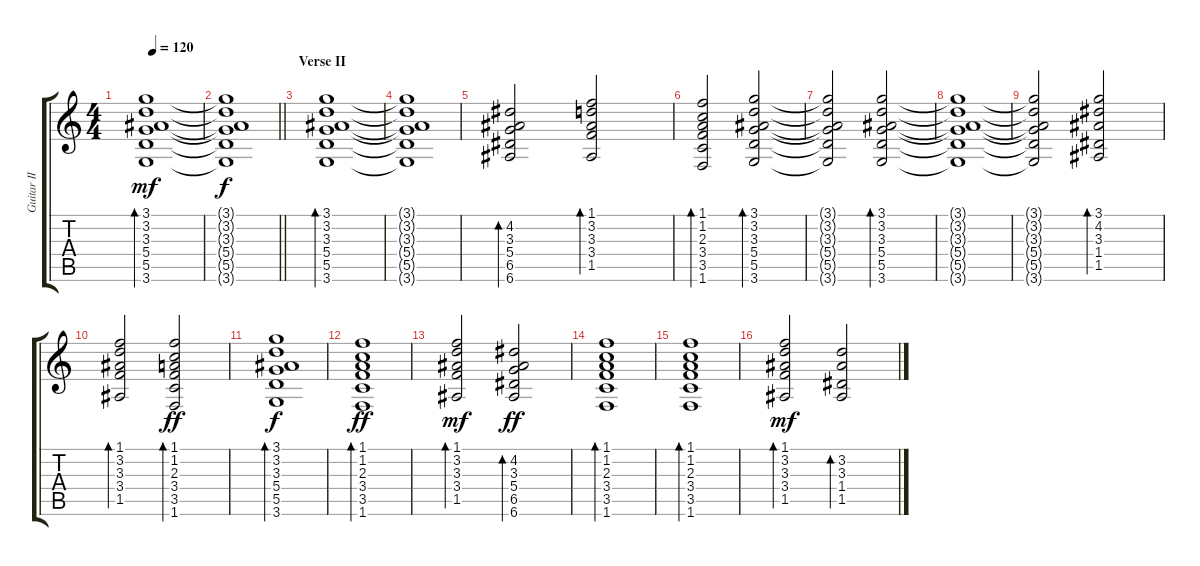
\track ("Guitar II" "Guitar II") {instrument acousticguitarsteel}
\staff {score tabs}
\tuning (E4 B3 G3 D3 A2 E2) {hide}
\ts (4 4)
\tempo 120
\clef g2
\ks c
(3.1 3.2 3.3 5.4 5.5 3.6).1{bd 120 dy mf} |
\barLineRight lightlight
(3.1{t} 3.2{t} 3.3{t} 5.4{t} 5.5{t} 3.6{t}).1{dy f} |
\section ("" "Verse II")
(3.1 3.2 3.3 5.4 5.5 3.6).1{bd 120} |
(3.1{t} 3.2{t} 3.3{t} 5.4{t} 5.5{t} 3.6{t}).1 |
(4.2 3.3 5.4 6.5 6.6).2{bd 120} (1.1 3.2 3.3 3.4 1.5).2{bd 120} |
(1.1 1.2 2.3 3.4 3.5 1.6).2{bd 120} (3.1 3.2 3.3 5.4 5.5 3.6).2{bd 120} |
(3.1{t} 3.2{t} 3.3{t} 5.4{t} 5.5{t} 3.6{t}).2 (3.1 3.2 3.3 5.4 5.5 3.6).2{bd 120} |
(3.1{t} 3.2{t} 3.3{t} 5.4{t} 5.5{t} 3.6{t}).1 |
(3.1{t} 3.2{t} 3.3{t} 5.4{t} 5.5{t} 3.6{t}).2 (3.1 4.2 3.3 1.4 1.5).2{bd 120} |
(1.1 3.2 3.3 3.4 1.5).2{bd 120} (1.1 1.2 2.3 3.4 3.5 1.6).2{bd 120 dy ff} |
(3.1 3.2 3.3 5.4 5.5 3.6).1{bd 120 dy f} |
(1.1 1.2 2.3 3.4 3.5 1.6).1{bd 120 dy ff} |
(1.1 3.2 3.3 3.4 1.5).2{bd 120 dy mf} (4.2 3.3 5.4 6.5 6.6).2{bd 120 dy ff} |
(1.1 1.2 2.3 3.4 3.5 1.6).1{bd 120} |
(1.1 1.2 2.3 3.4 3.5 1.6).1{bd 120} |
(1.1 3.2 3.3 3.4 1.5).2{bd 120 dy mf} (3.2 3.3 1.4 1.5).2{bd 120}
